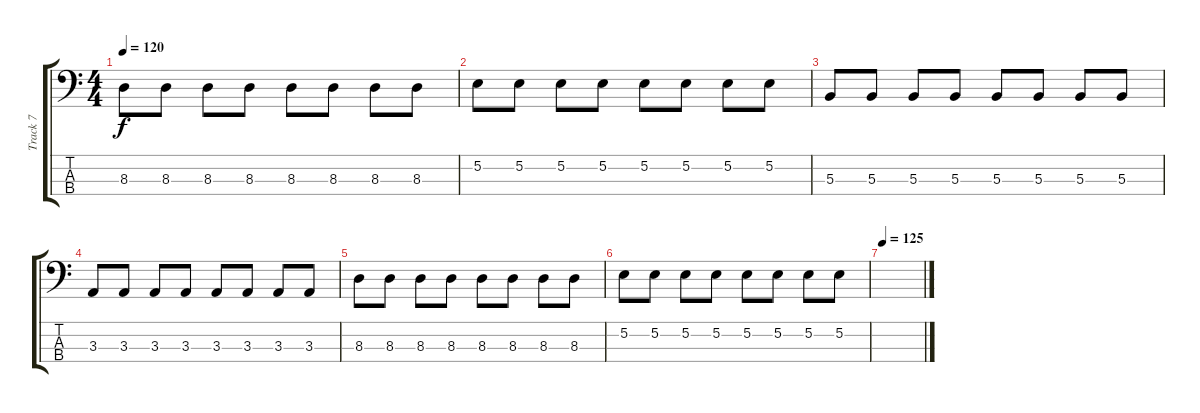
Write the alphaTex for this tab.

\track ("Track 7" "Track 7") {instrument electricbasspick}
\staff {score tabs}
\tuning (E2 B1 Gb1 B0) {hide}
\ts (4 4)
\tempo 120
\clef f4
\ks c
8.3.8{dy f} 8.3.8 8.3.8 8.3.8 8.3.8 8.3.8 8.3.8 8.3.8 |
5.2.8 5.2.8 5.2.8 5.2.8 5.2.8 5.2.8 5.2.8 5.2.8 |
5.3.8 5.3.8 5.3.8 5.3.8 5.3.8 5.3.8 5.3.8 5.3.8 |
3.3.8 3.3.8 3.3.8 3.3.8 3.3.8 3.3.8 3.3.8 3.3.8 |
8.3.8 8.3.8 8.3.8 8.3.8 8.3.8 8.3.8 8.3.8 8.3.8 |
5.2.8 5.2.8 5.2.8 5.2.8 5.2.8 5.2.8 5.2.8 5.2.8 |
\tempo 125
